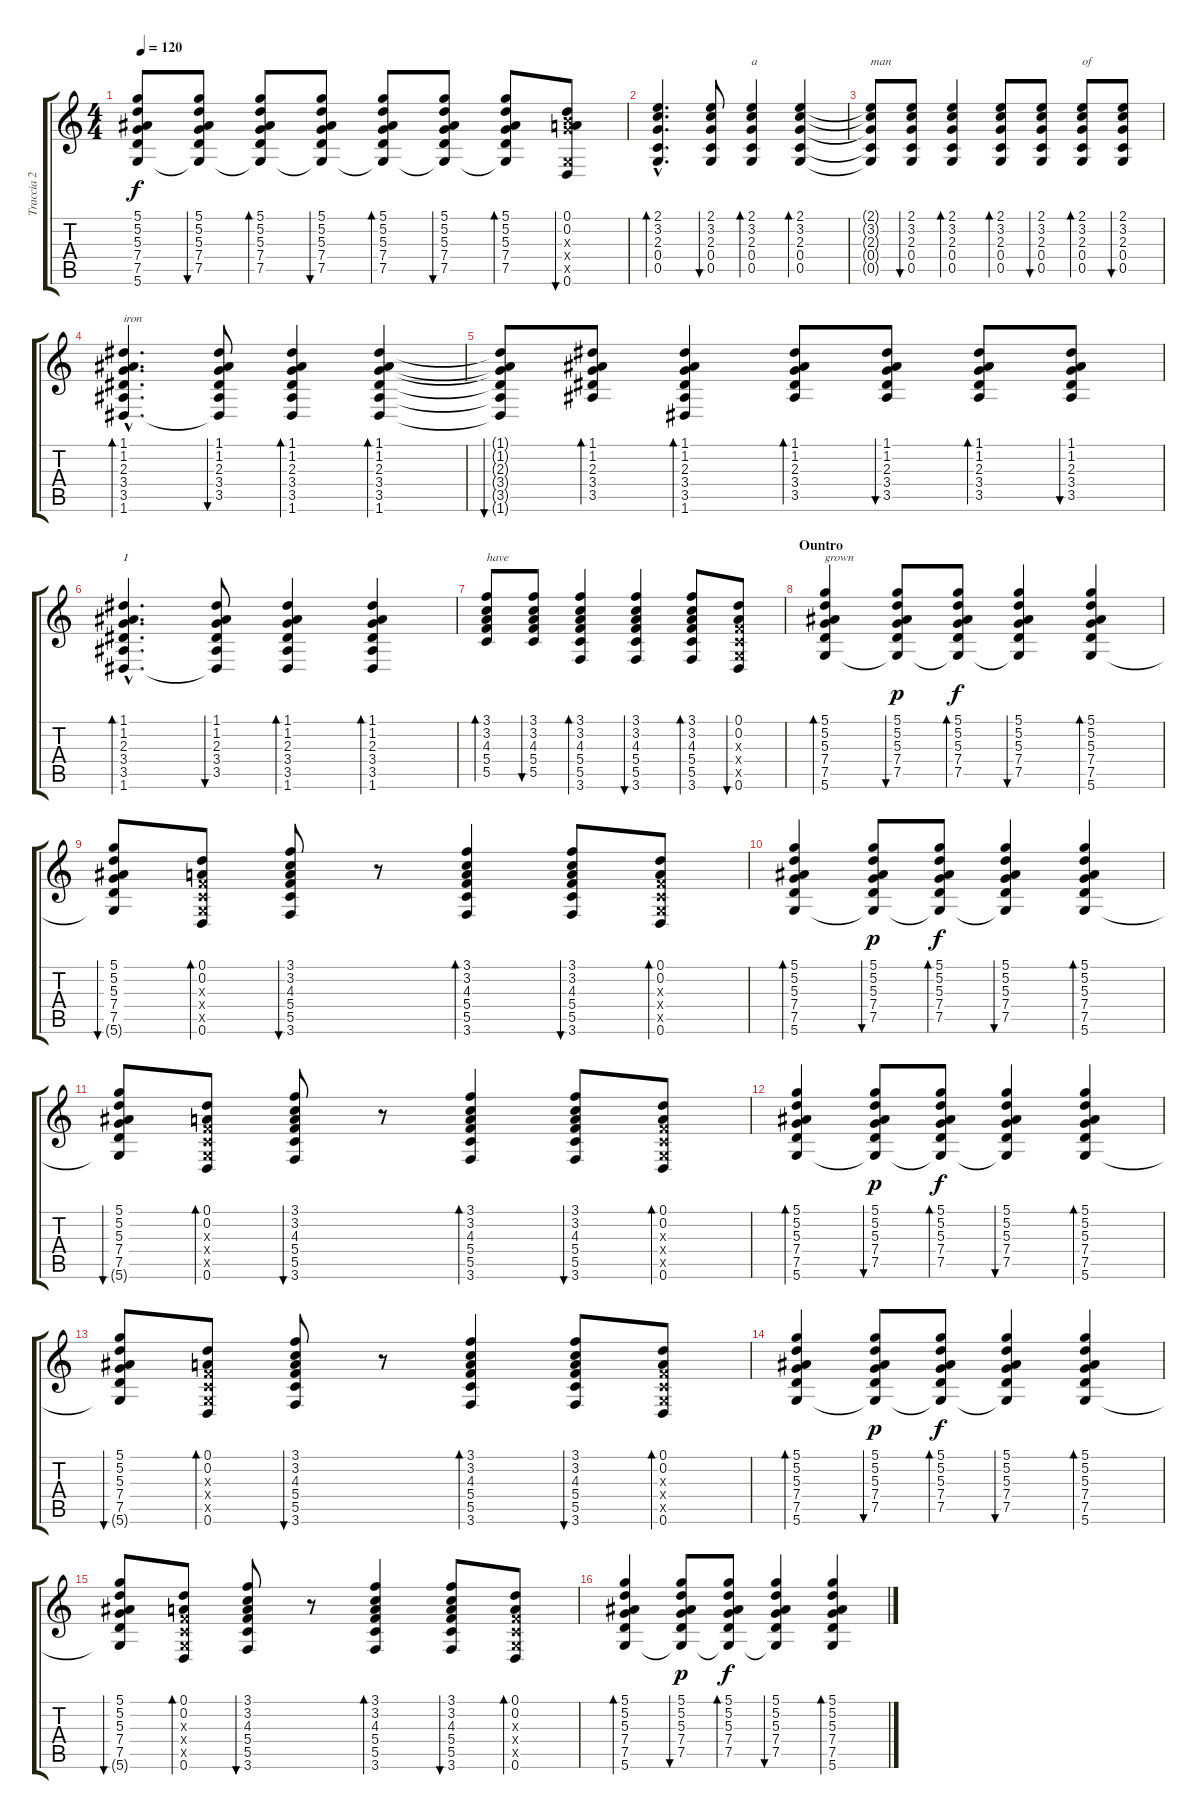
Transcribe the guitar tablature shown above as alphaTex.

\track ("Traccia 2" "Traccia 2") {instrument acousticguitarnylon}
\staff {score tabs}
\tuning (D4 A3 F3 C3 G2 D2) {hide}
\ts (4 4)
\tempo 120
\clef g2
\ks c
(5.1{t} 5.2{t} 5.3{t} 7.4{t} 7.5{t} 5.6{t}).8{dy f} (5.1 5.2 5.3 7.4 7.5 5.6{t}).8{bu 60} (5.1 5.2 5.3 7.4 7.5 5.6{t}).8{bd 60} (5.1 5.2 5.3 7.4 7.5 5.6{t}).8{bu 60} (5.1 5.2 5.3 7.4 7.5 5.6{t}).8{bd 60} (5.1 5.2 5.3 7.4 7.5 5.6{t}).8{bu 60} (5.1 5.2 5.3 7.4 7.5 5.6{t}).8{bd 60} (0.1 0.2 6.3{x} 7.4{x} 0.5{x} 0.6).8{bu 60} |
(2.1{hac} 3.2{hac} 2.3{hac} 0.4{hac} 0.5{hac}).4{d bd 60} (2.1 3.2 2.3 0.4 0.5).8{bu 60} (2.1 3.2 2.3 0.4 0.5).4{bd 60 txt "a"} (2.1 3.2 2.3 0.4 0.5).4{bd 60} |
(2.1{t} 3.2{t} 2.3{t} 0.4{t} 0.5{t}).8{txt "man"} (2.1 3.2 2.3 0.4 0.5).8{bu 60} (2.1 3.2 2.3 0.4 0.5).4{bd 60} (2.1 3.2 2.3 0.4 0.5).8{bd 60} (2.1 3.2 2.3 0.4 0.5).8{bu 60} (2.1 3.2 2.3 0.4 0.5).8{bd 60 txt "of"} (2.1 3.2 2.3 0.4 0.5).8{bu 60} |
(1.1{hac} 1.2{hac} 2.3{hac} 3.4{hac} 3.5{hac} 1.6{hac}).4{d bd 60 txt "iron"} (1.1 1.2 2.3 3.4 3.5 1.6{t}).8{bu 60} (1.1 1.2 2.3 3.4 3.5 1.6).4{bd 60} (1.1 1.2 2.3 3.4 3.5 1.6).4{bd 60} |
(1.1{t} 1.2{t} 2.3{t} 3.4{t} 3.5{t} 1.6{t}).8{bu 60} (1.1 1.2 2.3 3.4 3.5).8{bd 60} (1.1 1.2 2.3 3.4 3.5 1.6).4{bd 60} (1.1 1.2 2.3 3.4 3.5).8{bd 60} (1.1 1.2 2.3 3.4 3.5).8{bu 60} (1.1 1.2 2.3 3.4 3.5).8{bd 60} (1.1 1.2 2.3 3.4 3.5).8{bu 60} |
(1.1{hac} 1.2{hac} 2.3{hac} 3.4{hac} 3.5{hac} 1.6{hac}).4{d bd 60 txt "I"} (1.1 1.2 2.3 3.4 3.5 1.6{t}).8{bu 60} (1.1 1.2 2.3 3.4 3.5 1.6).4{bd 60} (1.1 1.2 2.3 3.4 3.5 1.6).4{bd 60} |
(3.1 3.2 4.3 5.4 5.5).8{bd 60 txt "have"} (3.1 3.2 4.3 5.4 5.5).8{bu 60} (3.1 3.2 4.3 5.4 5.5 3.6).4{bd 60} (3.1 3.2 4.3 5.4 5.5 3.6).4{bu 60} (3.1 3.2 4.3 5.4 5.5 3.6).8{bd 60} (0.1 0.2 0.3{x} 0.4{x} 0.5{x} 0.6).8{bu 60} |
\section ("" "Ountro")
(5.1 5.2 5.3 7.4 7.5 5.6).4{bd 60 txt "grown"} (5.1 5.2 5.3 7.4 7.5 5.6{t}).8{bu 60 dy p} (5.1 5.2 5.3 7.4 7.5 5.6{t}).8{bd 60 dy f} (5.1 5.2 5.3 7.4 7.5 5.6{t}).4{bu 60} (5.1 5.2 5.3 7.4 7.5 5.6).4{bd 60} |
(5.1 5.2 5.3 7.4 7.5 5.6{t}).8{bu 60} (0.1 0.2 0.3{x} 0.4{x} 0.5{x} 0.6).8{bd 60} (3.1 3.2 4.3 5.4 5.5 3.6).8{bu 60} r.8 (3.1 3.2 4.3 5.4 5.5 3.6).4{bd 60} (3.1 3.2 4.3 5.4 5.5 3.6).8{bu 60} (0.1 0.2 0.3{x} 0.4{x} 0.5{x} 0.6).8{bd 60} |
(5.1 5.2 5.3 7.4 7.5 5.6).4{bd 60} (5.1 5.2 5.3 7.4 7.5 5.6{t}).8{bu 60 dy p} (5.1 5.2 5.3 7.4 7.5 5.6{t}).8{bd 60 dy f} (5.1 5.2 5.3 7.4 7.5 5.6{t}).4{bu 60} (5.1 5.2 5.3 7.4 7.5 5.6).4{bd 60} |
(5.1 5.2 5.3 7.4 7.5 5.6{t}).8{bu 60} (0.1 0.2 0.3{x} 0.4{x} 0.5{x} 0.6).8{bd 60} (3.1 3.2 4.3 5.4 5.5 3.6).8{bu 60} r.8 (3.1 3.2 4.3 5.4 5.5 3.6).4{bd 60} (3.1 3.2 4.3 5.4 5.5 3.6).8{bu 60} (0.1 0.2 0.3{x} 0.4{x} 0.5{x} 0.6).8{bd 60} |
(5.1 5.2 5.3 7.4 7.5 5.6).4{bd 60} (5.1 5.2 5.3 7.4 7.5 5.6{t}).8{bu 60 dy p} (5.1 5.2 5.3 7.4 7.5 5.6{t}).8{bd 60 dy f} (5.1 5.2 5.3 7.4 7.5 5.6{t}).4{bu 60} (5.1 5.2 5.3 7.4 7.5 5.6).4{bd 60} |
(5.1 5.2 5.3 7.4 7.5 5.6{t}).8{bu 60} (0.1 0.2 0.3{x} 0.4{x} 0.5{x} 0.6).8{bd 60} (3.1 3.2 4.3 5.4 5.5 3.6).8{bu 60} r.8 (3.1 3.2 4.3 5.4 5.5 3.6).4{bd 60} (3.1 3.2 4.3 5.4 5.5 3.6).8{bu 60} (0.1 0.2 0.3{x} 0.4{x} 0.5{x} 0.6).8{bd 60} |
(5.1 5.2 5.3 7.4 7.5 5.6).4{bd 60} (5.1 5.2 5.3 7.4 7.5 5.6{t}).8{bu 60 dy p} (5.1 5.2 5.3 7.4 7.5 5.6{t}).8{bd 60 dy f} (5.1 5.2 5.3 7.4 7.5 5.6{t}).4{bu 60} (5.1 5.2 5.3 7.4 7.5 5.6).4{bd 60} |
(5.1 5.2 5.3 7.4 7.5 5.6{t}).8{bu 60} (0.1 0.2 0.3{x} 0.4{x} 0.5{x} 0.6).8{bd 60} (3.1 3.2 4.3 5.4 5.5 3.6).8{bu 60} r.8 (3.1 3.2 4.3 5.4 5.5 3.6).4{bd 60} (3.1 3.2 4.3 5.4 5.5 3.6).8{bu 60} (0.1 0.2 0.3{x} 0.4{x} 0.5{x} 0.6).8{bd 60} |
(5.1 5.2 5.3 7.4 7.5 5.6).4{bd 60} (5.1 5.2 5.3 7.4 7.5 5.6{t}).8{bu 60 dy p} (5.1 5.2 5.3 7.4 7.5 5.6{t}).8{bd 60 dy f} (5.1 5.2 5.3 7.4 7.5 5.6{t}).4{bu 60} (5.1 5.2 5.3 7.4 7.5 5.6).4{bd 60}
